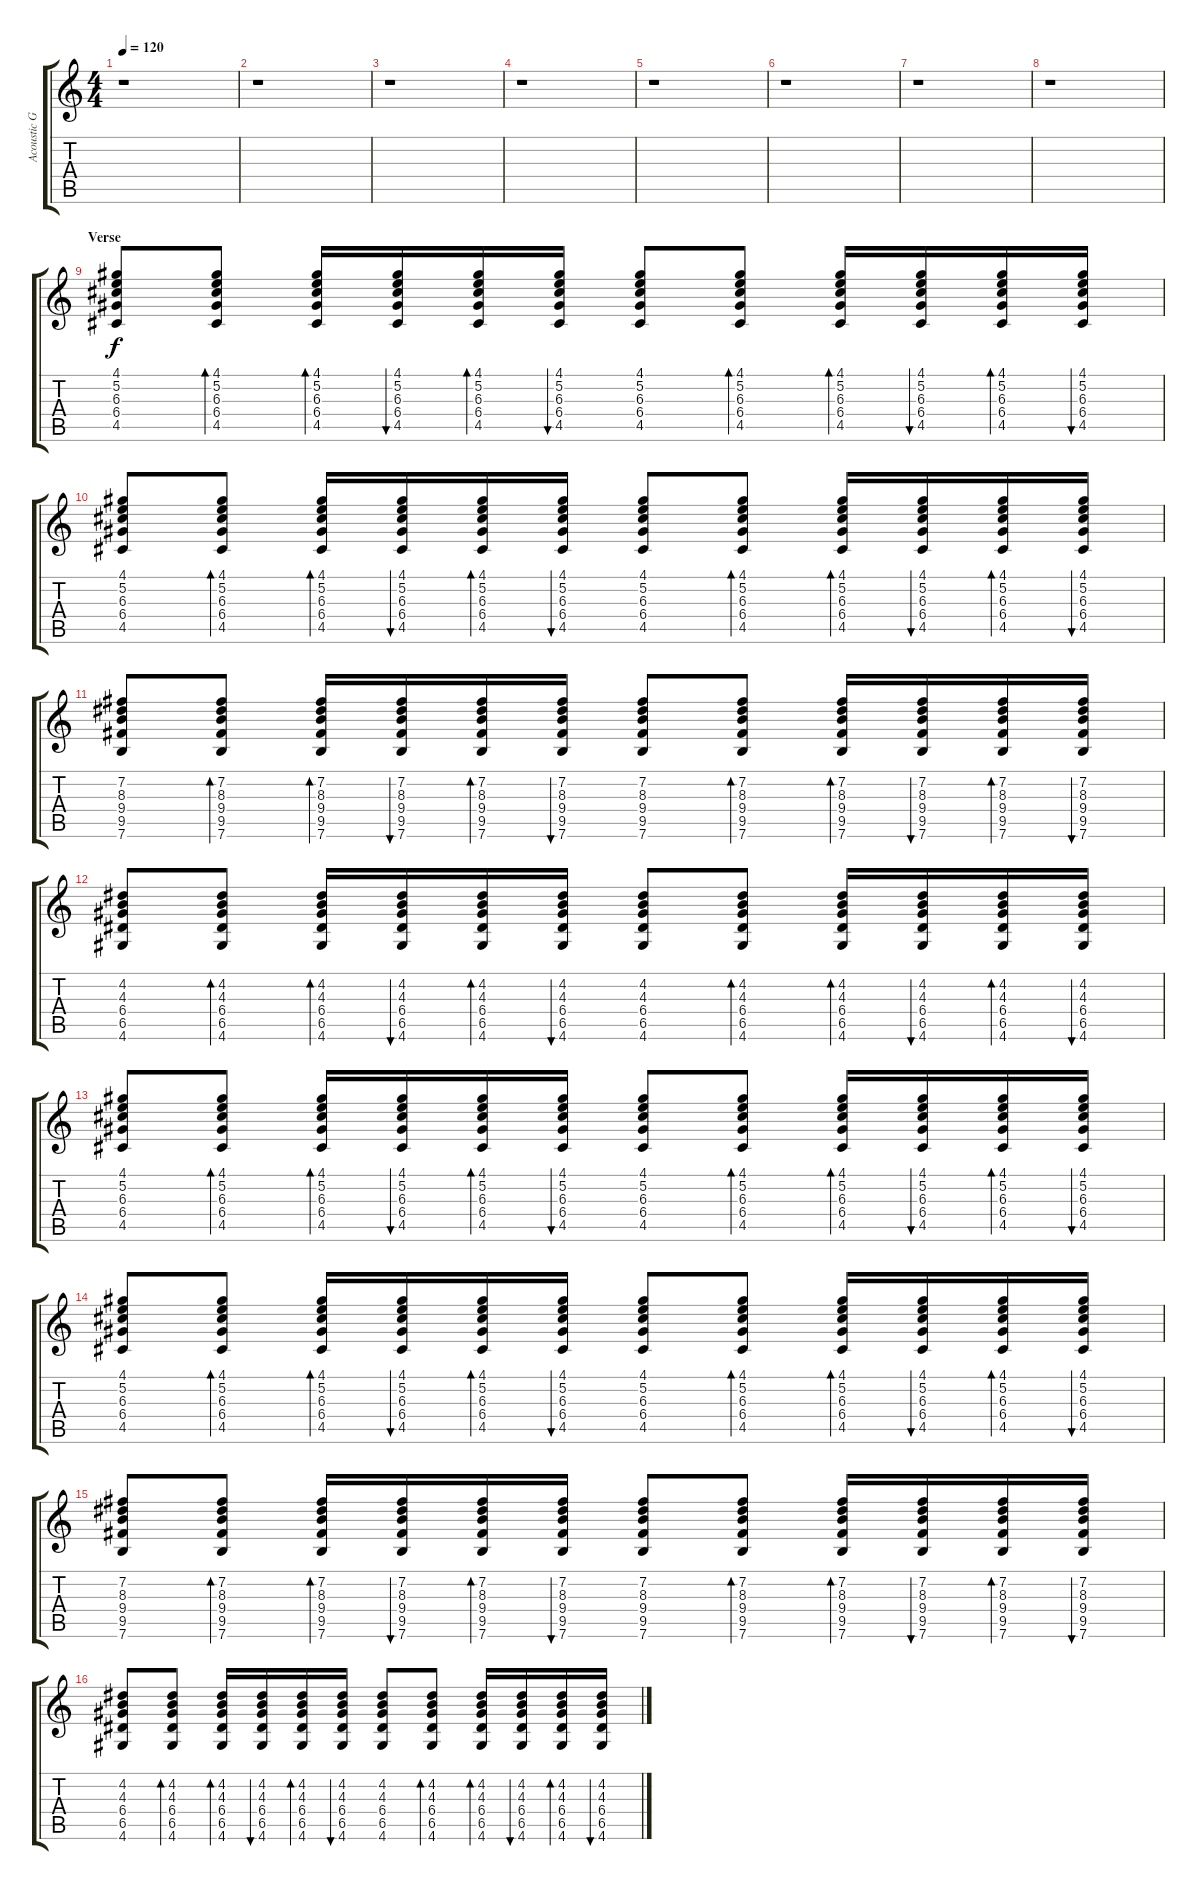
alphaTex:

\track ("Acoustic Guitar" "Acoustic G") {instrument acousticguitarsteel}
\staff {score tabs}
\tuning (E4 B3 G3 D3 A2 E2) {hide}
\ts (4 4)
\tempo 120
\clef g2
\ks c
r.1{dy f} |
r.1 |
r.1 |
r.1 |
r.1 |
r.1 |
r.1 |
r.1 |
\section ("" "Verse")
(4.1 5.2 6.3 6.4 4.5).8 (4.1 5.2 6.3 6.4 4.5).8{bd 30} (4.1 5.2 6.3 6.4 4.5).16{bd 30} (4.1 5.2 6.3 6.4 4.5).16{bu 30} (4.1 5.2 6.3 6.4 4.5).16{bd 30} (4.1 5.2 6.3 6.4 4.5).16{bu 30} (4.1 5.2 6.3 6.4 4.5).8 (4.1 5.2 6.3 6.4 4.5).8{bd 30} (4.1 5.2 6.3 6.4 4.5).16{bd 30} (4.1 5.2 6.3 6.4 4.5).16{bu 30} (4.1 5.2 6.3 6.4 4.5).16{bd 30} (4.1 5.2 6.3 6.4 4.5).16{bu 30} |
(4.1 5.2 6.3 6.4 4.5).8 (4.1 5.2 6.3 6.4 4.5).8{bd 30} (4.1 5.2 6.3 6.4 4.5).16{bd 30} (4.1 5.2 6.3 6.4 4.5).16{bu 30} (4.1 5.2 6.3 6.4 4.5).16{bd 30} (4.1 5.2 6.3 6.4 4.5).16{bu 30} (4.1 5.2 6.3 6.4 4.5).8 (4.1 5.2 6.3 6.4 4.5).8{bd 30} (4.1 5.2 6.3 6.4 4.5).16{bd 30} (4.1 5.2 6.3 6.4 4.5).16{bu 30} (4.1 5.2 6.3 6.4 4.5).16{bd 30} (4.1 5.2 6.3 6.4 4.5).16{bu 30} |
(7.2 8.3 9.4 9.5 7.6).8 (7.2 8.3 9.4 9.5 7.6).8{bd 30} (7.2 8.3 9.4 9.5 7.6).16{bd 30} (7.2 8.3 9.4 9.5 7.6).16{bu 30} (7.2 8.3 9.4 9.5 7.6).16{bd 30} (7.2 8.3 9.4 9.5 7.6).16{bu 30} (7.2 8.3 9.4 9.5 7.6).8 (7.2 8.3 9.4 9.5 7.6).8{bd 30} (7.2 8.3 9.4 9.5 7.6).16{bd 30} (7.2 8.3 9.4 9.5 7.6).16{bu 30} (7.2 8.3 9.4 9.5 7.6).16{bd 30} (7.2 8.3 9.4 9.5 7.6).16{bu 30} |
(4.2 4.3 6.4 6.5 4.6).8 (4.2 4.3 6.4 6.5 4.6).8{bd 30} (4.2 4.3 6.4 6.5 4.6).16{bd 30} (4.2 4.3 6.4 6.5 4.6).16{bu 30} (4.2 4.3 6.4 6.5 4.6).16{bd 30} (4.2 4.3 6.4 6.5 4.6).16{bu 30} (4.2 4.3 6.4 6.5 4.6).8 (4.2 4.3 6.4 6.5 4.6).8{bd 30} (4.2 4.3 6.4 6.5 4.6).16{bd 30} (4.2 4.3 6.4 6.5 4.6).16{bu 30} (4.2 4.3 6.4 6.5 4.6).16{bd 30} (4.2 4.3 6.4 6.5 4.6).16{bu 30} |
(4.1 5.2 6.3 6.4 4.5).8 (4.1 5.2 6.3 6.4 4.5).8{bd 30} (4.1 5.2 6.3 6.4 4.5).16{bd 30} (4.1 5.2 6.3 6.4 4.5).16{bu 30} (4.1 5.2 6.3 6.4 4.5).16{bd 30} (4.1 5.2 6.3 6.4 4.5).16{bu 30} (4.1 5.2 6.3 6.4 4.5).8 (4.1 5.2 6.3 6.4 4.5).8{bd 30} (4.1 5.2 6.3 6.4 4.5).16{bd 30} (4.1 5.2 6.3 6.4 4.5).16{bu 30} (4.1 5.2 6.3 6.4 4.5).16{bd 30} (4.1 5.2 6.3 6.4 4.5).16{bu 30} |
(4.1 5.2 6.3 6.4 4.5).8 (4.1 5.2 6.3 6.4 4.5).8{bd 30} (4.1 5.2 6.3 6.4 4.5).16{bd 30} (4.1 5.2 6.3 6.4 4.5).16{bu 30} (4.1 5.2 6.3 6.4 4.5).16{bd 30} (4.1 5.2 6.3 6.4 4.5).16{bu 30} (4.1 5.2 6.3 6.4 4.5).8 (4.1 5.2 6.3 6.4 4.5).8{bd 30} (4.1 5.2 6.3 6.4 4.5).16{bd 30} (4.1 5.2 6.3 6.4 4.5).16{bu 30} (4.1 5.2 6.3 6.4 4.5).16{bd 30} (4.1 5.2 6.3 6.4 4.5).16{bu 30} |
(7.2 8.3 9.4 9.5 7.6).8 (7.2 8.3 9.4 9.5 7.6).8{bd 30} (7.2 8.3 9.4 9.5 7.6).16{bd 30} (7.2 8.3 9.4 9.5 7.6).16{bu 30} (7.2 8.3 9.4 9.5 7.6).16{bd 30} (7.2 8.3 9.4 9.5 7.6).16{bu 30} (7.2 8.3 9.4 9.5 7.6).8 (7.2 8.3 9.4 9.5 7.6).8{bd 30} (7.2 8.3 9.4 9.5 7.6).16{bd 30} (7.2 8.3 9.4 9.5 7.6).16{bu 30} (7.2 8.3 9.4 9.5 7.6).16{bd 30} (7.2 8.3 9.4 9.5 7.6).16{bu 30} |
(4.2 4.3 6.4 6.5 4.6).8 (4.2 4.3 6.4 6.5 4.6).8{bd 30} (4.2 4.3 6.4 6.5 4.6).16{bd 30} (4.2 4.3 6.4 6.5 4.6).16{bu 30} (4.2 4.3 6.4 6.5 4.6).16{bd 30} (4.2 4.3 6.4 6.5 4.6).16{bu 30} (4.2 4.3 6.4 6.5 4.6).8 (4.2 4.3 6.4 6.5 4.6).8{bd 30} (4.2 4.3 6.4 6.5 4.6).16{bd 30} (4.2 4.3 6.4 6.5 4.6).16{bu 30} (4.2 4.3 6.4 6.5 4.6).16{bd 30} (4.2 4.3 6.4 6.5 4.6).16{bu 30}
